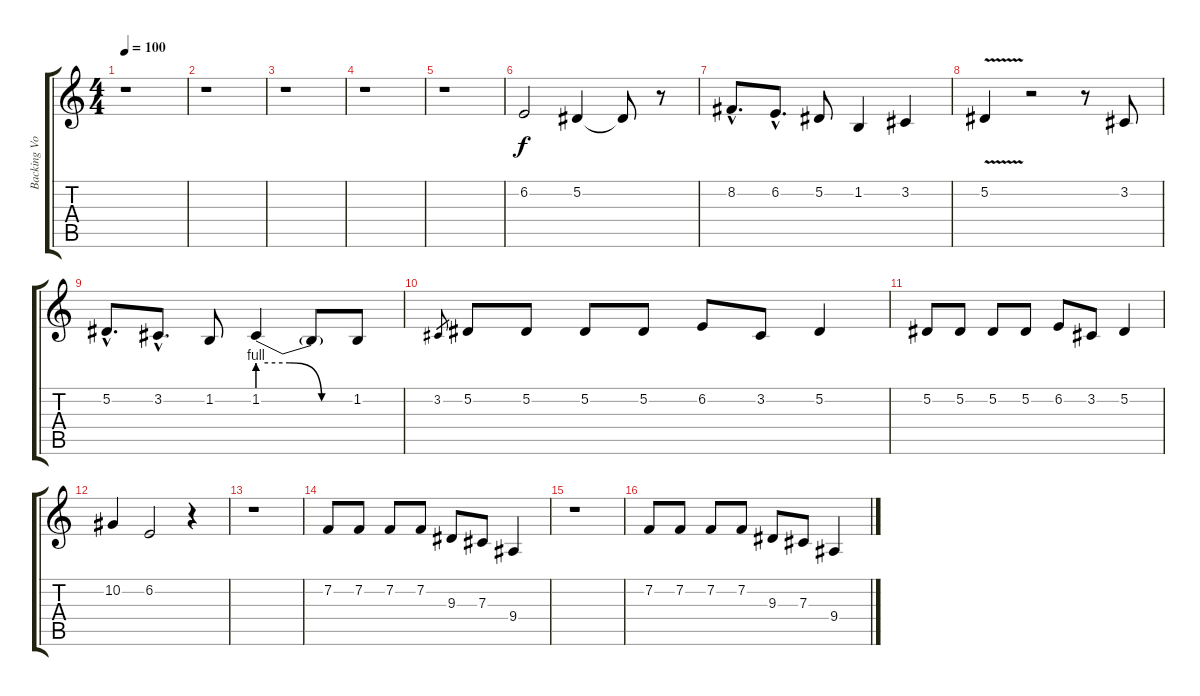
\track ("Backing Vocals" "Backing Vo") {instrument choiraahs}
\staff {score tabs}
\tuning (Eb4 Bb3 Gb3 Db3 Ab2 Eb2) {hide}
\ts (4 4)
\tempo 100
\clef g2
\ks c
r.1{dy f} |
r.1 |
r.1 |
r.1 |
r.1 |
6.2.2 5.2.4 5.2{t}.8 r.8 |
8.2{hac}.8{d} 6.2{hac}.8{d} 5.2.8 1.2.4 3.2.4 |
5.2{v}.4 r.2 r.8 3.2.8 |
5.2{hac}.8{d} 3.2{hac}.8{d} 1.2.8 1.2{be (custom 0 4 20 4 40 0 60 0)}.4 1.2{t}.8 1.2.8 |
3.2.8{gr} 5.2.8 5.2.8 5.2.8 5.2.8 6.2.8 3.2.8 5.2.4 |
5.2.8 5.2.8 5.2.8 5.2.8 6.2.8 3.2.8 5.2.4 |
10.2.4 6.2.2 r.4 |
r.1 |
7.2.8 7.2.8 7.2.8 7.2.8 9.3.8 7.3.8 9.4.4 |
r.1 |
7.2.8 7.2.8 7.2.8 7.2.8 9.3.8 7.3.8 9.4.4
